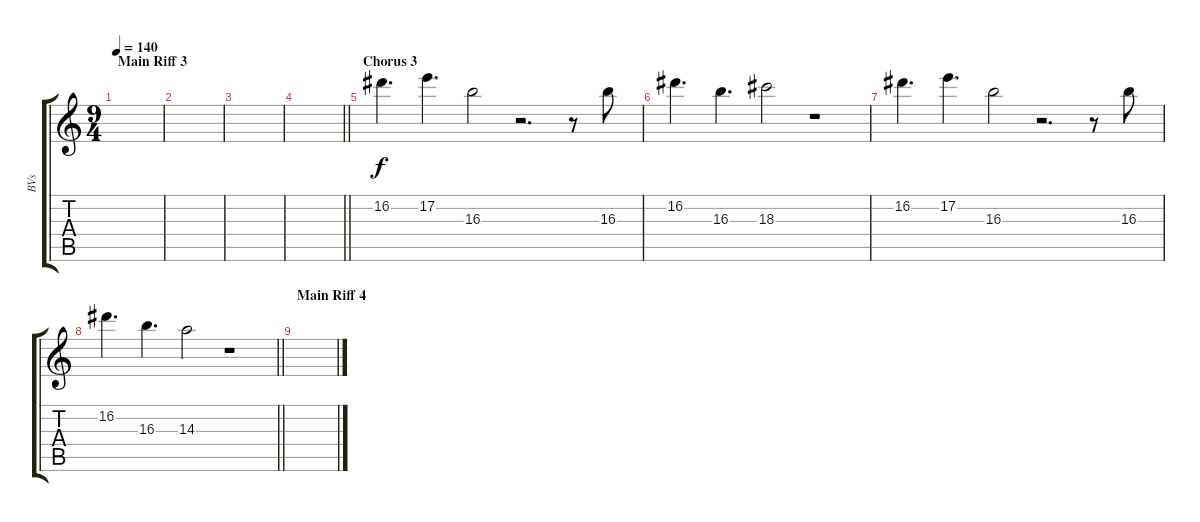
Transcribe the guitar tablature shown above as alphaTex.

\track ("BVs" "BVs") {instrument acousticguitarsteel}
\staff {score tabs}
\tuning (E4 B3 G3 D3 A2 E2) {hide}
\ts (9 4)
\section ("" "Main Riff 3")
\tempo 140
\clef g2
\ks c
|
|
|
\barLineRight lightlight
|
\section ("" "Chorus 3")
16.2.4{d} 17.2.4{d} 16.3.2 r.2{d} r.8 16.3.8 |
16.2.4{d} 16.3.4{d} 18.3.2 r.1 |
16.2.4{d} 17.2.4{d} 16.3.2 r.2{d} r.8 16.3.8 |
\barLineRight lightlight
16.2.4{d} 16.3.4{d} 14.3.2 r.1 |
\section ("" "Main Riff 4")
